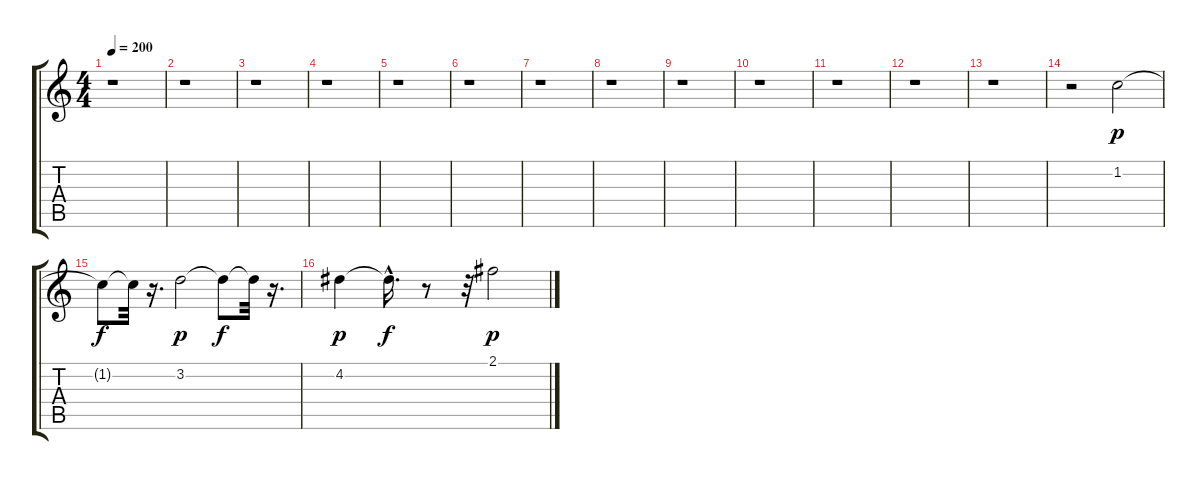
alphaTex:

\track "" {instrument distortionguitar}
\staff {score tabs}
\tuning (E4 B3 G3 D3 A2 E2) {hide}
\ts (4 4)
\tempo 200
\clef g2
\ks c
r.1{dy f} |
r.1 |
r.1 |
r.1 |
r.1 |
r.1 |
r.1 |
r.1 |
r.1 |
r.1 |
r.1 |
r.1 |
r.1 |
r.2 1.2.2{dy p} |
1.2{t}.8{dy f} 1.2{t}.32 r.16{d} 3.2.2{dy p} 3.2{t}.8{dy f} 3.2{t}.32 r.16{d} |
4.2.4{dy p} 4.2{hac t}.16{d dy f} r.8 r.32 2.1.2{dy p}
